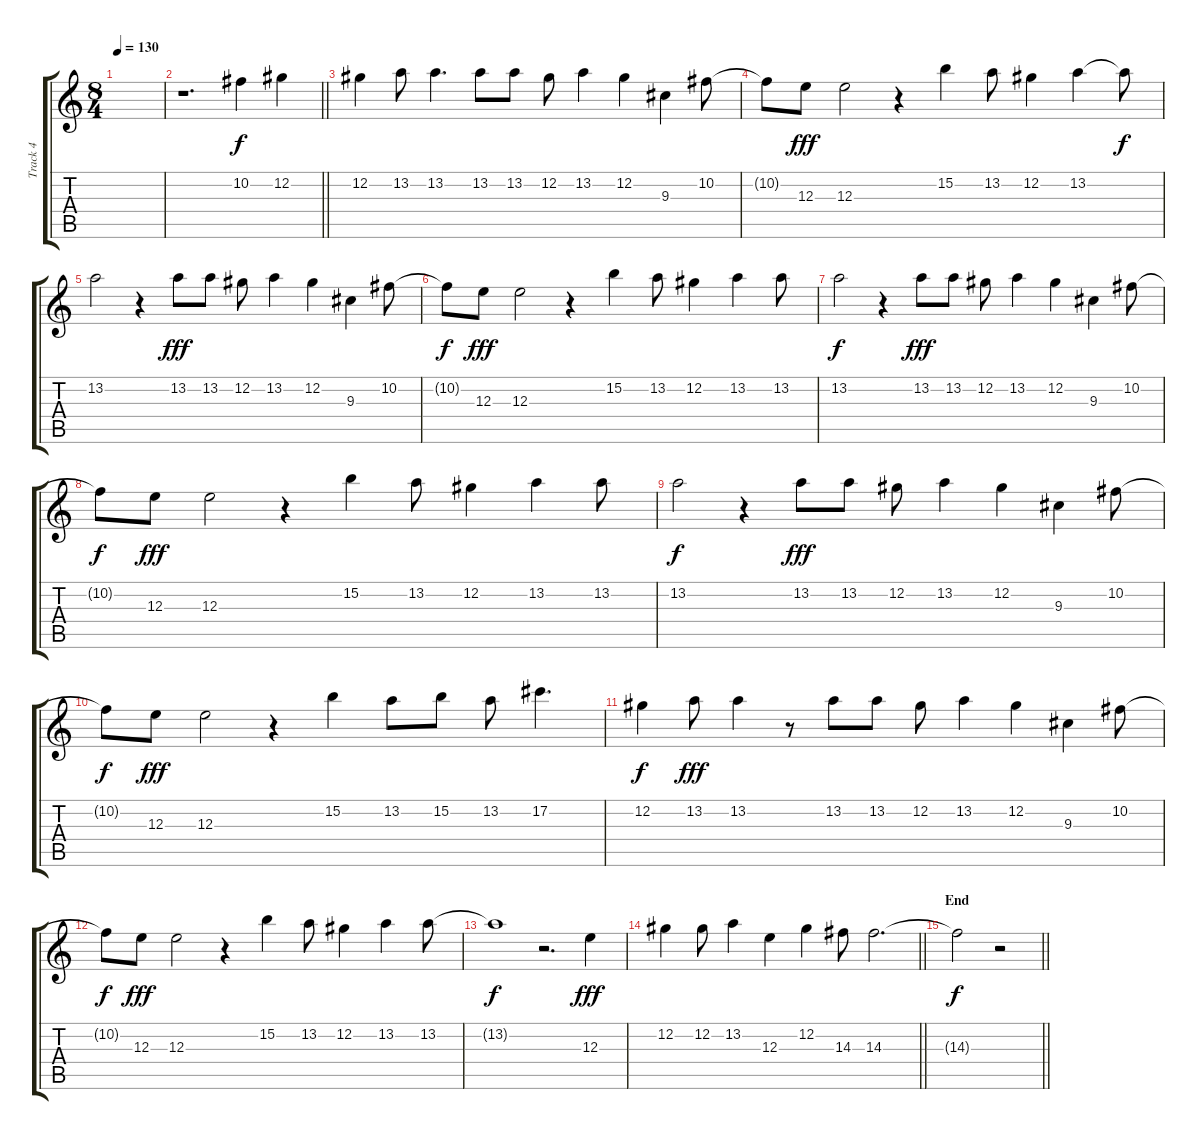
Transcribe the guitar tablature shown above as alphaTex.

\track ("Track 4" "Track 4") {instrument acousticguitarsteel}
\staff {score tabs}
\tuning (Db4 Ab3 E3 B2 Gb2 Db2) {hide}
\ts (8 4)
\tempo 130
\clef g2
\ks c
|
\barLineRight lightlight
r.1{d} 10.2.4 12.2.4 |
12.2.4 13.2.8 13.2.4{d} 13.2.8 13.2.8 12.2.8 13.2.4 12.2.4 9.3.4 10.2.8 |
10.2{t}.8{dy f} 12.3.8{dy fff} 12.3.2 r.4 15.2.4 13.2.8 12.2.4 13.2.4 13.2{t}.8{dy f} |
13.2.2 r.4 13.2.8{dy fff} 13.2.8 12.2.8 13.2.4 12.2.4 9.3.4 10.2.8 |
10.2{t}.8{dy f} 12.3.8{dy fff} 12.3.2 r.4 15.2.4 13.2.8 12.2.4 13.2.4 13.2.8 |
13.2.2{dy f} r.4 13.2.8{dy fff} 13.2.8 12.2.8 13.2.4 12.2.4 9.3.4 10.2.8 |
10.2{t}.8{dy f} 12.3.8{dy fff} 12.3.2 r.4 15.2.4 13.2.8 12.2.4 13.2.4 13.2.8 |
13.2.2{dy f} r.4 13.2.8{dy fff} 13.2.8 12.2.8 13.2.4 12.2.4 9.3.4 10.2.8 |
10.2{t}.8{dy f} 12.3.8{dy fff} 12.3.2 r.4 15.2.4 13.2.8 15.2.8 13.2.8 17.2.4{d} |
12.2.4{dy f} 13.2.8{dy fff} 13.2.4 r.8 13.2.8 13.2.8 12.2.8 13.2.4 12.2.4 9.3.4 10.2.8 |
10.2{t}.8{dy f} 12.3.8{dy fff} 12.3.2 r.4 15.2.4 13.2.8 12.2.4 13.2.4 13.2.8 |
13.2{t}.1{dy f} r.2{d} 12.3.4{dy fff} |
\barLineRight lightlight
12.2.4 12.2.8 13.2.4 12.3.4 12.2.4 14.3.8 14.3.2{d} |
\section ("" "End")
\barLineRight lightlight
14.3{t}.2{dy f} r.2
